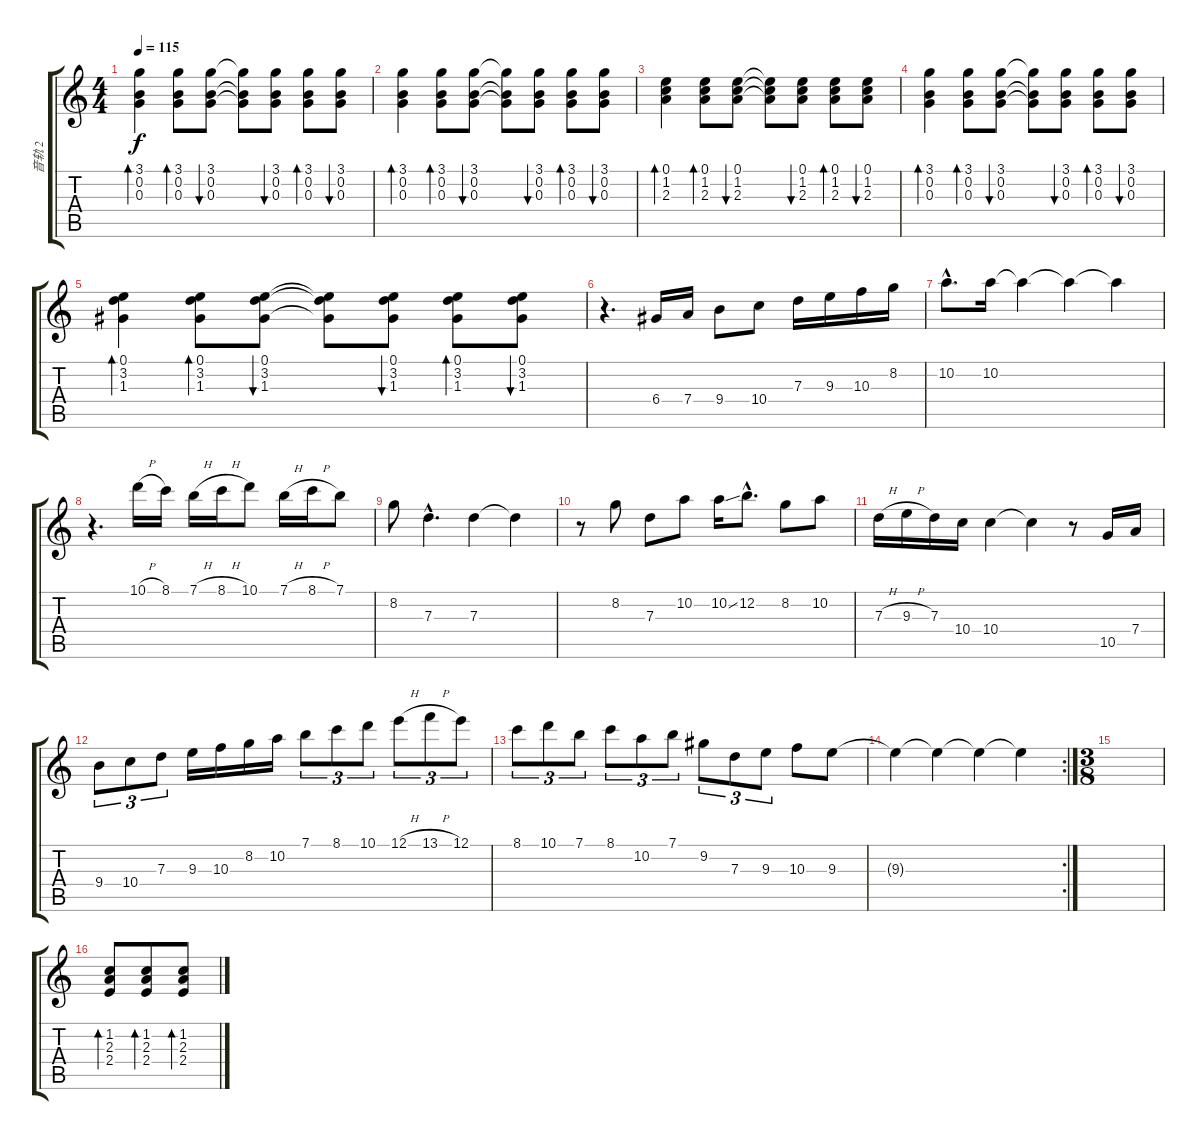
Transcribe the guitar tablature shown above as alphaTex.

\track ("音轨 2" "音轨 2") {instrument acousticguitarsteel}
\staff {score tabs}
\tuning (E4 B3 G3 D3 A2 E2) {hide}
\ts (4 4)
\tempo 115
\clef g2
\ks c
(3.1 0.2 0.3).4{bd 60 dy f} (3.1 0.2 0.3).8{bd 60} (3.1 0.2 0.3).8{bu 60} (3.1{t} 0.2{t} 0.3{t}).8 (3.1 0.2 0.3).8{bu 60} (3.1 0.2 0.3).8{bd 60} (3.1 0.2 0.3).8{bu 60} |
(3.1 0.2 0.3).4{bd 60} (3.1 0.2 0.3).8{bd 60} (3.1 0.2 0.3).8{bu 60} (3.1{t} 0.2{t} 0.3{t}).8 (3.1 0.2 0.3).8{bu 60} (3.1 0.2 0.3).8{bd 60} (3.1 0.2 0.3).8{bu 60} |
(0.1 1.2 2.3).4{bd 60} (0.1 1.2 2.3).8{bd 60} (0.1 1.2 2.3).8{bu 60} (0.1{t} 1.2{t} 2.3{t}).8 (0.1 1.2 2.3).8{bu 60} (0.1 1.2 2.3).8{bd 60} (0.1 1.2 2.3).8{bu 60} |
(3.1 0.2 0.3).4{bd 60} (3.1 0.2 0.3).8{bd 60} (3.1 0.2 0.3).8{bu 60} (3.1{t} 0.2{t} 0.3{t}).8 (3.1 0.2 0.3).8{bu 60} (3.1 0.2 0.3).8{bd 60} (3.1 0.2 0.3).8{bu 60} |
(0.1 3.2 1.3).4{bd 60} (0.1 3.2 1.3).8{bd 60} (0.1 3.2 1.3).8{bu 60} (0.1{t} 3.2{t} 1.3{t}).8 (0.1 3.2 1.3).8{bu 60} (0.1 3.2 1.3).8{bd 60} (0.1 3.2 1.3).8{bu 60} |
r.4{d} 6.4.16 7.4.16 9.4.8 10.4.8 7.3.16 9.3.16 10.3.16 8.2.16 |
10.2{hac}.8{d} 10.2.16 10.2{t}.4 10.2{t}.4 10.2{t}.4 |
r.4{d} 10.1{h}.16 8.1.16 7.1{h}.16 8.1{h}.16 10.1.8 7.1{h}.16 8.1{h}.16 7.1.8 |
8.2.8 7.3{hac}.4{d} 7.3.4 7.3{t}.4 |
r.8 8.2.8 7.3.8 10.2.8 10.2{ss}.16 12.2{hac}.8{d} 8.2.8 10.2.8 |
7.3{h}.16 9.3{h}.16 7.3.16 10.4.16 10.4.4 10.4{t}.4 r.8 10.5.16 7.4.16 |
9.4.8{tu (3 2)} 10.4.8{tu (3 2)} 7.3.8{tu (3 2)} 9.3.16 10.3.16 8.2.16 10.2.16 7.1.8{tu (3 2)} 8.1.8{tu (3 2)} 10.1.8{tu (3 2)} 12.1{h}.8{tu (3 2)} 13.1{h}.8{tu (3 2)} 12.1.8{tu (3 2)} |
8.1.8{tu (3 2)} 10.1.8{tu (3 2)} 7.1.8{tu (3 2)} 8.1.8{tu (3 2)} 10.2.8{tu (3 2)} 7.1.8{tu (3 2)} 9.2.8{tu (3 2)} 7.3.8{tu (3 2)} 9.3.8{tu (3 2)} 10.3.8 9.3.8 |
\rc 2
9.3{t}.4 9.3{t}.4 9.3{t}.4 9.3{t}.4 |
\ts (3 8)
|
(1.2 2.3 2.4).8{bd 60} (1.2 2.3 2.4).8{bd 60} (1.2 2.3 2.4).8{bd 60}
